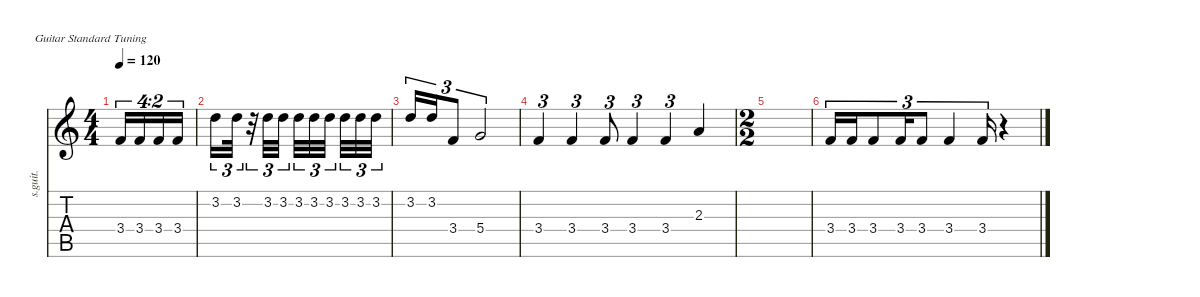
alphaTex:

\defaultSystemsLayout 4
\hideDynamics
\bracketExtendMode nobrackets
\otherSystemsTrackNameOrientation horizontal
\track ("Steel Guitar" "s.guit.") {instrument acousticguitarsteel}
\staff {score tabs}
\tuning (E4 B3 G3 D3 A2 E2)
\ts (4 4)
\beaming (8 2 2 2 2)
\tempo 120
\clef g2
\ks c
3.4.16{tu (4 2) dy mf instrument acousticguitarsteel beam Up} 3.4.16{tu (4 2) beam Up} 3.4.16{tu (4 2) beam Up} 3.4.16{tu (4 2) beam Up} |
3.2.16{tu (3 2) beam Down} 3.2.32{tu (3 2) beam Down} r.32{tu (3 2) beam Down} 3.2.32{tu (3 2) beam Down} 3.2.32{tu (3 2) beam Down} 3.2.32{tu (3 2) beam Down} 3.2.32{tu (3 2) beam Down} 3.2.32{tu (3 2) beam Down} 3.2.32{tu (3 2) beam Down} 3.2.32{tu (3 2) beam Down} 3.2.32{tu (3 2) beam Down} |
3.2.16{tu (3 2) beam Up} 3.2.16{tu (3 2) beam Up} 3.4.8{tu (3 2) beam Up} 5.4.2{tu (3 2) beam Up} |
3.4.4{tu (3 2) beam Up} 3.4.4{tu (3 2) beam Up} 3.4.8{tu (3 2) beam Up} 3.4.4{tu (3 2) beam Up} 3.4.4{tu (3 2) beam Up} 2.3.4{beam Up} |
\ts (2 2)
\beaming (8 4 4)
|
3.4.16{tu (3 2) beam Up} 3.4.16{tu (3 2) beam Up} 3.4.8{tu (3 2) beam Up} 3.4.16{tu (3 2) beam Up} 3.4.8{tu (3 2) beam Up} 3.4.4{tu (3 2) beam Up} 3.4.16{tu (3 2) beam Up} r.4{beam Up}
